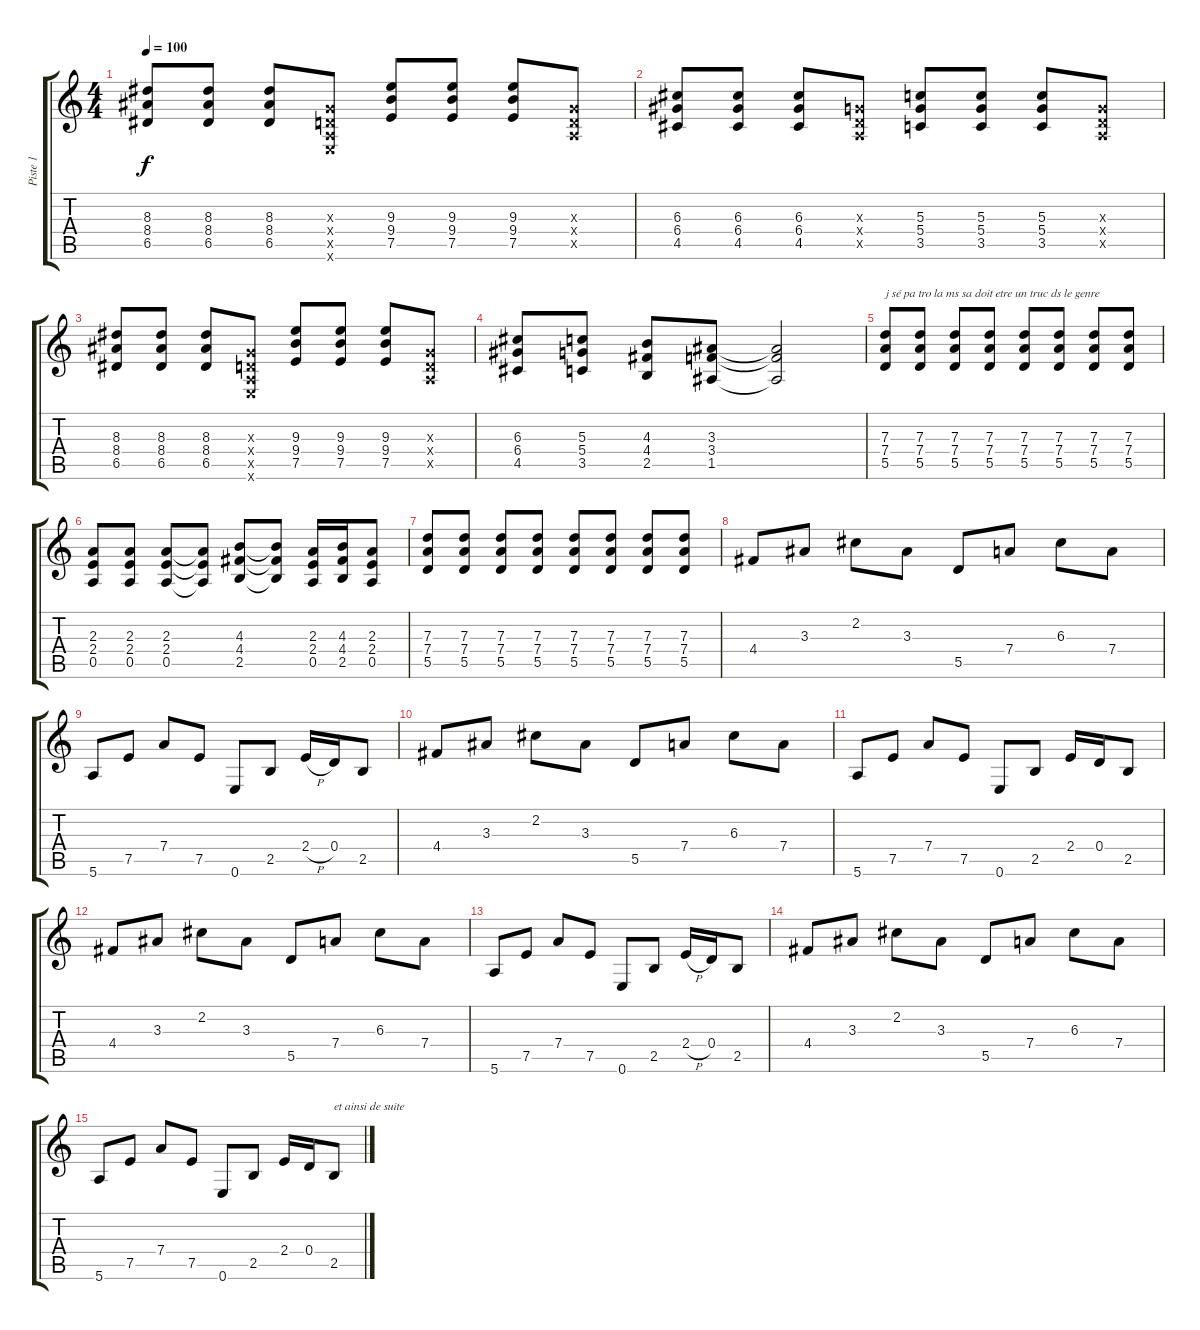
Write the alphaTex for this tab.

\track ("Piste 1" "Piste 1") {instrument distortionguitar}
\staff {score tabs}
\tuning (E4 B3 G3 D3 A2 E2) {hide}
\ts (4 4)
\tempo 100
\clef g2
\ks c
(8.3 8.4 6.5).8{dy f instrument acousticguitarsteel} (8.3 8.4 6.5).8 (8.3 8.4 6.5).8 (0.3{x} 0.4{x} 0.5{x} 0.6{x}).8 (9.3 9.4 7.5).8 (9.3 9.4 7.5).8 (9.3 9.4 7.5).8 (0.3{x} 0.4{x} 0.5{x}).8 |
(6.3 6.4 4.5).8 (6.3 6.4 4.5).8 (6.3 6.4 4.5).8 (0.3{x} 0.4{x} 0.5{x}).8 (5.3 5.4 3.5).8 (5.3 5.4 3.5).8 (5.3 5.4 3.5).8 (0.3{x} 0.4{x} 0.5{x}).8 |
(8.3 8.4 6.5).8 (8.3 8.4 6.5).8 (8.3 8.4 6.5).8 (0.3{x} 0.4{x} 0.5{x} 0.6{x}).8 (9.3 9.4 7.5).8 (9.3 9.4 7.5).8 (9.3 9.4 7.5).8 (0.3{x} 0.4{x} 0.5{x}).8 |
(6.3 6.4 4.5).8 (5.3 5.4 3.5).8 (4.3 4.4 2.5).8 (3.3 3.4 1.5).8 (3.3{t} 3.4{t} 1.5{t}).2 |
(7.3 7.4 5.5).8{txt "j sé pa tro la ms sa doit etre un truc ds le genre" instrument acousticguitarsteel} (7.3 7.4 5.5).8 (7.3 7.4 5.5).8 (7.3 7.4 5.5).8 (7.3 7.4 5.5).8 (7.3 7.4 5.5).8 (7.3 7.4 5.5).8 (7.3 7.4 5.5).8 |
(2.3 2.4 0.5).8 (2.3 2.4 0.5).8 (2.3 2.4 0.5).8 (2.3{t} 2.4{t} 0.5{t}).8 (4.3 4.4 2.5).8 (4.3{t} 4.4{t} 2.5{t}).8 (2.3 2.4 0.5).16 (4.3 4.4 2.5).16 (2.3 2.4 0.5).8 |
(7.3 7.4 5.5).8{instrument acousticguitarsteel} (7.3 7.4 5.5).8 (7.3 7.4 5.5).8 (7.3 7.4 5.5).8 (7.3 7.4 5.5).8 (7.3 7.4 5.5).8 (7.3 7.4 5.5).8 (7.3 7.4 5.5).8 |
4.4.8 3.3.8 2.2.8 3.3.8 5.5.8 7.4.8 6.3.8 7.4.8 |
5.6.8 7.5.8 7.4.8 7.5.8 0.6.8 2.5.8 2.4{h}.16 0.4.16 2.5.8 |
4.4.8 3.3.8 2.2.8 3.3.8 5.5.8 7.4.8 6.3.8 7.4.8 |
5.6.8 7.5.8 7.4.8 7.5.8 0.6.8 2.5.8 2.4.16 0.4.16 2.5.8 |
4.4.8 3.3.8 2.2.8 3.3.8 5.5.8 7.4.8 6.3.8 7.4.8 |
5.6.8 7.5.8 7.4.8 7.5.8 0.6.8 2.5.8 2.4{h}.16 0.4.16 2.5.8 |
4.4.8 3.3.8 2.2.8 3.3.8 5.5.8 7.4.8 6.3.8 7.4.8 |
5.6.8 7.5.8 7.4.8 7.5.8 0.6.8 2.5.8 2.4.16 0.4.16 2.5.8{txt "et ainsi de suite"}
